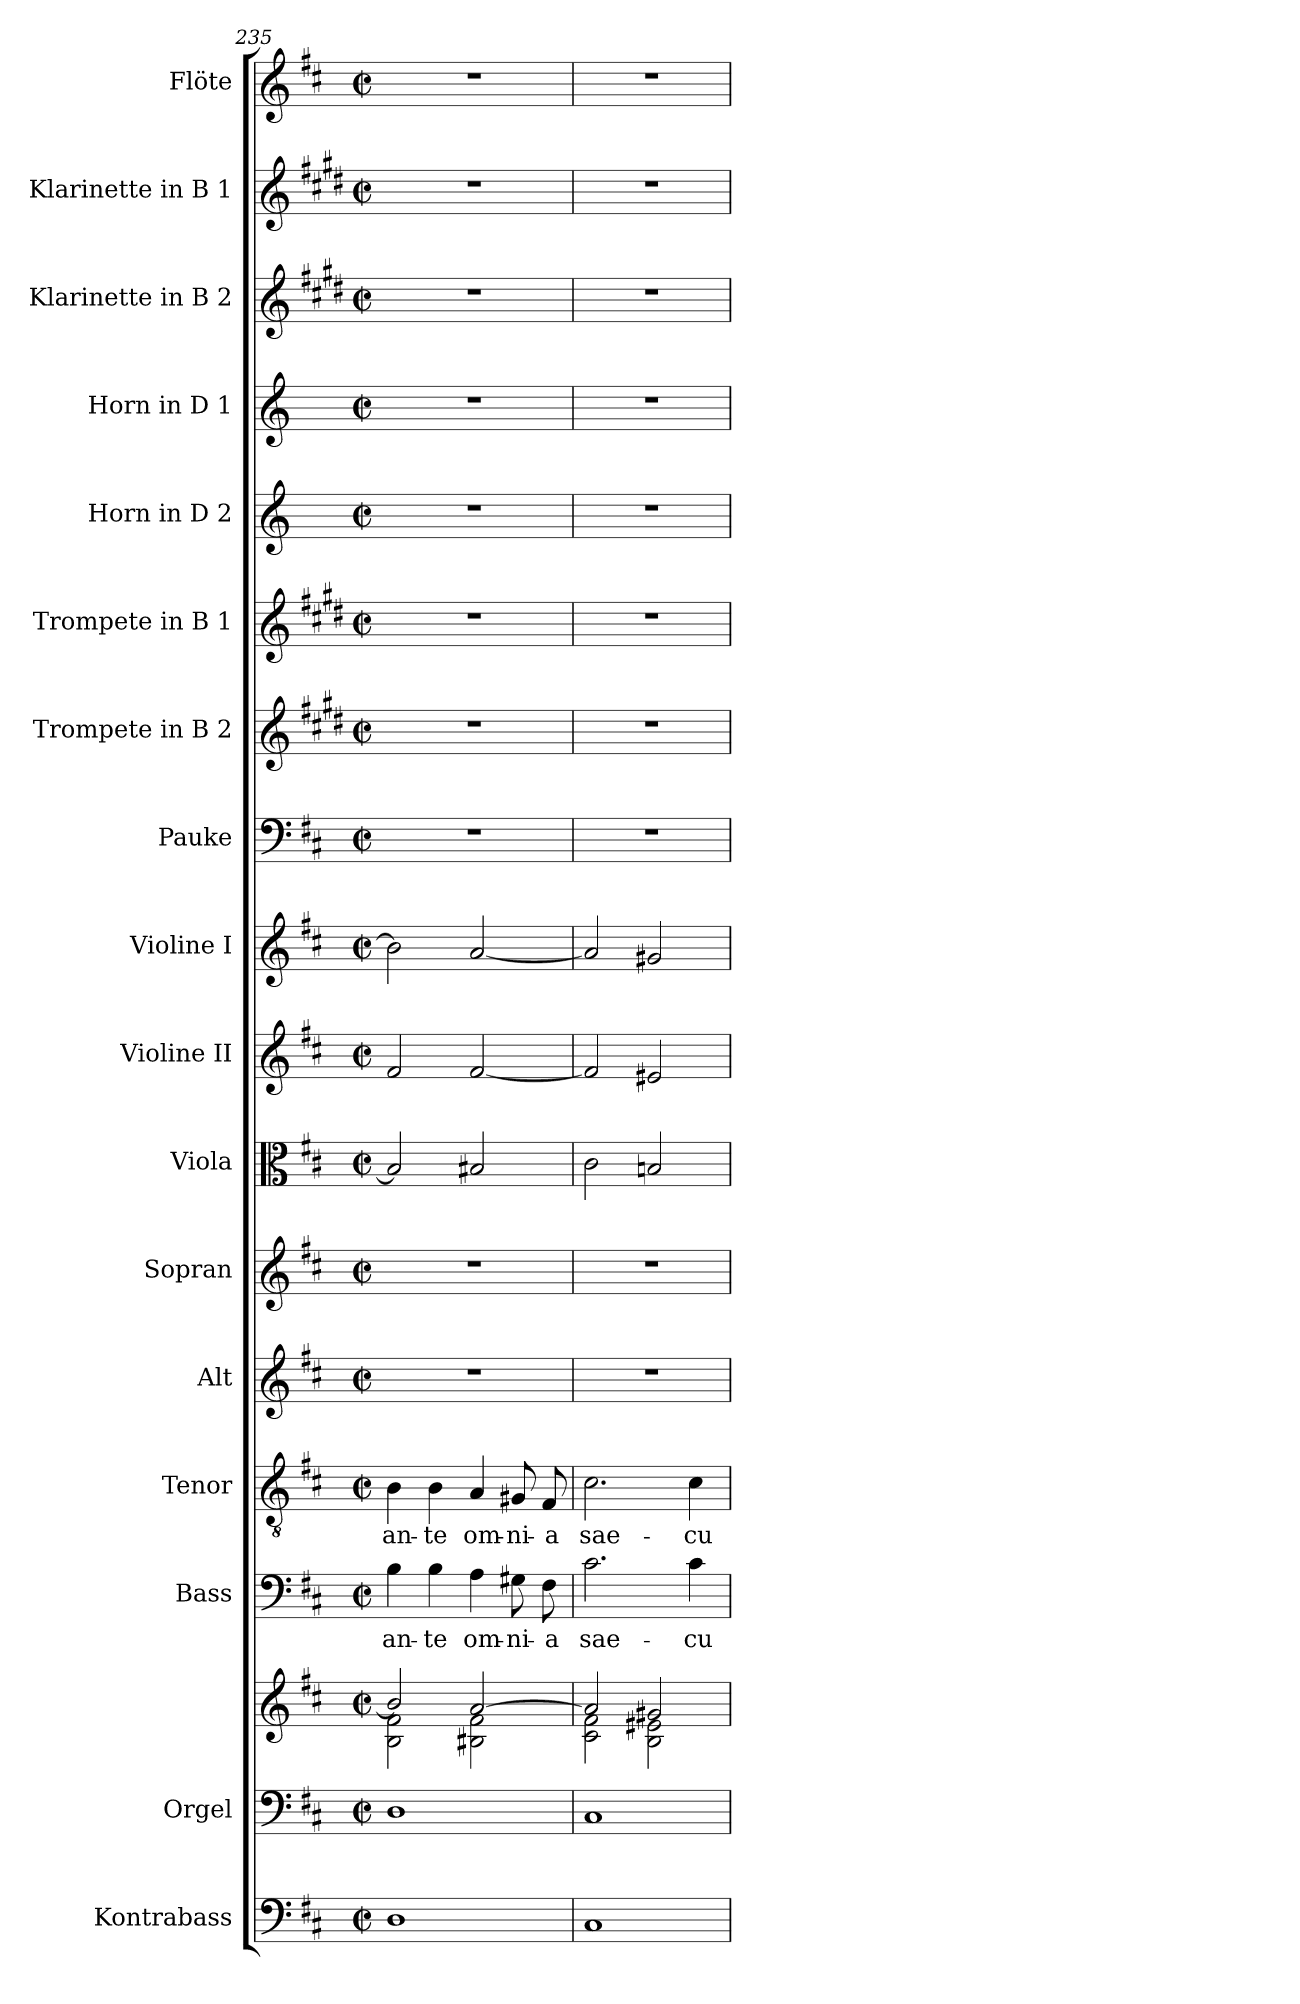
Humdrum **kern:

**kern	**kern	**kern	**kern	**text	**kern	**text	**kern	**kern	**kern	**kern	**kern	**kern	**kern	**kern	**kern	**kern	**kern	**kern	**kern
*part17	*part16	*part16	*part15	*part15	*part14	*part14	*part13	*part12	*part11	*part10	*part9	*part8	*part7	*part6	*part5	*part4	*part3	*part2	*part1
*staff18	*staff17	*staff16	*staff15	*staff15	*staff14	*staff14	*staff13	*staff12	*staff11	*staff10	*staff9	*staff8	*staff7	*staff6	*staff5	*staff4	*staff3	*staff2	*staff1
*I"Kontrabass	*I"Orgel	*	*I"Bass	*	*I"Tenor	*	*I"Alt	*I"Sopran	*I"Viola	*I"Violine II	*I"Violine I	*I"Pauke	*I"Trompete in B 2	*I"Trompete in B 1	*I"Horn in D 2	*I"Horn in D 1	*I"Klarinette in B 2	*I"Klarinette in B 1	*I"Flöte
*I'Kb.	*I'Org.	*	*I'B	*	*I'T	*	*I'A	*I'S	*I'Vla.	*I'Vl. II	*I'Vl. I	*I'Pk.	*I'Trp. 2	*I'Trp. 1	*I'Hrn. 2	*I'Hrn. 1	*I'Kl. 2	*I'Kl. 1	*I'Fl.
*clefF4	*clefF4	*clefG2	*clefF4	*	*clefGv2	*	*clefG2	*clefG2	*clefC3	*clefG2	*clefG2	*clefF4	*clefG2	*clefG2	*clefG2	*clefG2	*clefG2	*clefG2	*clefG2
*ITrd7c12	*	*	*	*	*	*	*	*	*	*	*	*	*ITrd1c2	*ITrd1c2	*ITrd-1c-2	*ITrd-1c-2	*ITrd1c2	*ITrd1c2	*
*k[f#c#]	*k[f#c#]	*k[f#c#]	*k[f#c#]	*	*k[f#c#]	*	*k[f#c#]	*k[f#c#]	*k[f#c#]	*k[f#c#]	*k[f#c#]	*k[f#c#]	*k[f#c#]	*k[f#c#]	*k[f#c#]	*k[f#c#]	*k[f#c#]	*k[f#c#]	*k[f#c#]
*D:	*D:	*D:	*D:	*	*D:	*	*D:	*D:	*D:	*D:	*D:	*D:	*D:	*D:	*D:	*D:	*D:	*D:	*D:
*M2/2	*M2/2	*M2/2	*M2/2	*	*M2/2	*	*M2/2	*M2/2	*M2/2	*M2/2	*M2/2	*M2/2	*M2/2	*M2/2	*M2/2	*M2/2	*M2/2	*M2/2	*M2/2
*met(c|)	*met(c|)	*met(c|)	*met(c|)	*	*met(c|)	*	*met(c|)	*met(c|)	*met(c|)	*met(c|)	*met(c|)	*met(c|)	*met(c|)	*met(c|)	*met(c|)	*met(c|)	*met(c|)	*met(c|)	*met(c|)
=235	=235	=235	=235	=235	=235	=235	=235	=235	=235	=235	=235	=235	=235	=235	=235	=235	=235	=235	=235
*	*	*^	*	*	*	*	*	*	*	*	*	*	*	*	*	*	*	*	*
!	!	!	!	!	!LO:LY:b	!	!LO:LY:b	!	!	!	!	!	!	!	!	!	!	!	!	!
1DD	1D	2b/]	2B\ 2f#\	4B\	an-	4B\	an-	1r	1r	2B/]	2f#/	2b\]	1r	1r	1r	1r	1r	1r	1r	1r
!	!	!	!	!	!LO:LY:b	!	!LO:LY:b	!	!	!	!	!	!	!	!	!	!	!	!	!
.	.	.	.	4B\	-te	4B\	-te	.	.	.	.	.	.	.	.	.	.	.	.	.
!	!	!	!	!	!LO:LY:b	!	!LO:LY:b	!	!	!	!	!	!	!	!	!	!	!	!	!
.	.	[>2a/	2B#X\ 2f#\	4A\	om-	4A/	om-	.	.	2B#X/	[2f#/	[2a/	.	.	.	.	.	.	.	.
!	!	!	!	!	!LO:LY:b	!	!LO:LY:b	!	!	!	!	!	!	!	!	!	!	!	!	!
.	.	.	.	8G#X\	-ni-	8G#X/	-ni-	.	.	.	.	.	.	.	.	.	.	.	.	.
!	!	!	!	!	!LO:LY:b	!	!LO:LY:b	!	!	!	!	!	!	!	!	!	!	!	!	!
.	.	.	.	8F#\	-a	8F#/	-a	.	.	.	.	.	.	.	.	.	.	.	.	.
=236	=236	=236	=236	=236	=236	=236	=236	=236	=236	=236	=236	=236	=236	=236	=236	=236	=236	=236	=236	=236
!	!	!	!	!	!LO:LY:b	!	!LO:LY:b	!	!	!	!	!	!	!	!	!	!	!	!	!
1CC#	1C#	2a/]	2c#\ 2f#\	2.c#\	sae-	2.c#\	sae-	1r	1r	2c#\	2f#/]	2a/]	1r	1r	1r	1r	1r	1r	1r	1r
.	.	2g#X/	2B\ 2e#X\	.	.	.	.	.	.	2Bn/	2e#X/	2g#X/	.	.	.	.	.	.	.	.
!	!	!	!	!	!LO:LY:b	!	!LO:LY:b	!	!	!	!	!	!	!	!	!	!	!	!	!
.	.	.	.	4c#\	-cu-	4c#\	-cu-	.	.	.	.	.	.	.	.	.	.	.	.	.
*	*	*v	*v	*	*	*	*	*	*	*	*	*	*	*	*	*	*	*	*	*
=	=	=	=	=	=	=	=	=	=	=	=	=	=	=	=	=	=	=	=
*-	*-	*-	*-	*-	*-	*-	*-	*-	*-	*-	*-	*-	*-	*-	*-	*-	*-	*-	*-
